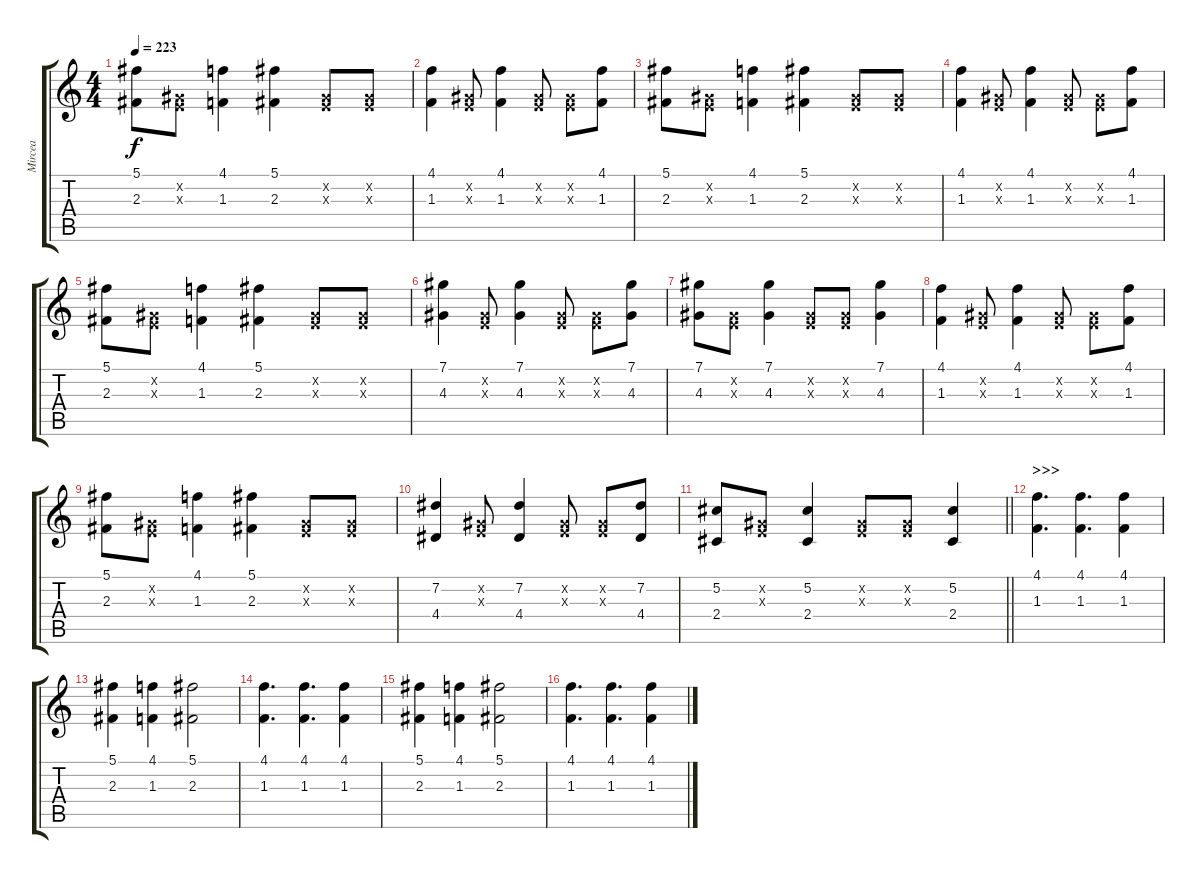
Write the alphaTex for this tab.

\track ("Mircea" "Mircea") {instrument distortionguitar}
\staff {score tabs}
\tuning (Db4 Ab3 E3 B2 Gb2 B1) {hide}
\ts (4 4)
\tempo 223
\clef g2
\ks c
(5.1 2.3).8{dy f} (0.2{x} 0.3{x}).8 (4.1 1.3).4 (5.1 2.3).4 (0.2{x} 0.3{x}).8 (0.2{x} 0.3{x}).8 |
(4.1 1.3).4 (0.2{x} 0.3{x}).8 (4.1 1.3).4 (0.2{x} 0.3{x}).8 (0.2{x} 0.3{x}).8 (4.1 1.3).8 |
(5.1 2.3).8 (0.2{x} 0.3{x}).8 (4.1 1.3).4 (5.1 2.3).4 (0.2{x} 0.3{x}).8 (0.2{x} 0.3{x}).8 |
(4.1 1.3).4 (0.2{x} 0.3{x}).8 (4.1 1.3).4 (0.2{x} 0.3{x}).8 (0.2{x} 0.3{x}).8 (4.1 1.3).8 |
(5.1 2.3).8 (0.2{x} 0.3{x}).8 (4.1 1.3).4 (5.1 2.3).4 (0.2{x} 0.3{x}).8 (0.2{x} 0.3{x}).8 |
(7.1 4.3).4 (0.2{x} 0.3{x}).8 (7.1 4.3).4 (0.2{x} 0.3{x}).8 (0.2{x} 0.3{x}).8 (7.1 4.3).8 |
(7.1 4.3).8 (0.2{x} 0.3{x}).8 (7.1 4.3).4 (0.2{x} 0.3{x}).8 (0.2{x} 0.3{x}).8 (7.1 4.3).4 |
(4.1 1.3).4 (0.2{x} 0.3{x}).8 (4.1 1.3).4 (0.2{x} 0.3{x}).8 (0.2{x} 0.3{x}).8 (4.1 1.3).8 |
(5.1 2.3).8 (0.2{x} 0.3{x}).8 (4.1 1.3).4 (5.1 2.3).4 (0.2{x} 0.3{x}).8 (0.2{x} 0.3{x}).8 |
(7.2 4.4).4 (0.2{x} 0.3{x}).8 (7.2 4.4).4 (0.2{x} 0.3{x}).8 (0.2{x} 0.3{x}).8 (7.2 4.4).8 |
\barLineRight lightlight
(5.2 2.4).8 (0.2{x} 0.3{x}).8 (5.2 2.4).4 (0.2{x} 0.3{x}).8 (0.2{x} 0.3{x}).8 (5.2 2.4).4 |
\section ("" ">>>")
(4.1 1.3).4{d balance 8} (4.1 1.3).4{d} (4.1 1.3).4 |
(5.1 2.3).4 (4.1 1.3).4 (5.1 2.3).2 |
(4.1 1.3).4{d} (4.1 1.3).4{d} (4.1 1.3).4 |
(5.1 2.3).4 (4.1 1.3).4 (5.1 2.3).2 |
(4.1 1.3).4{d} (4.1 1.3).4{d} (4.1 1.3).4
